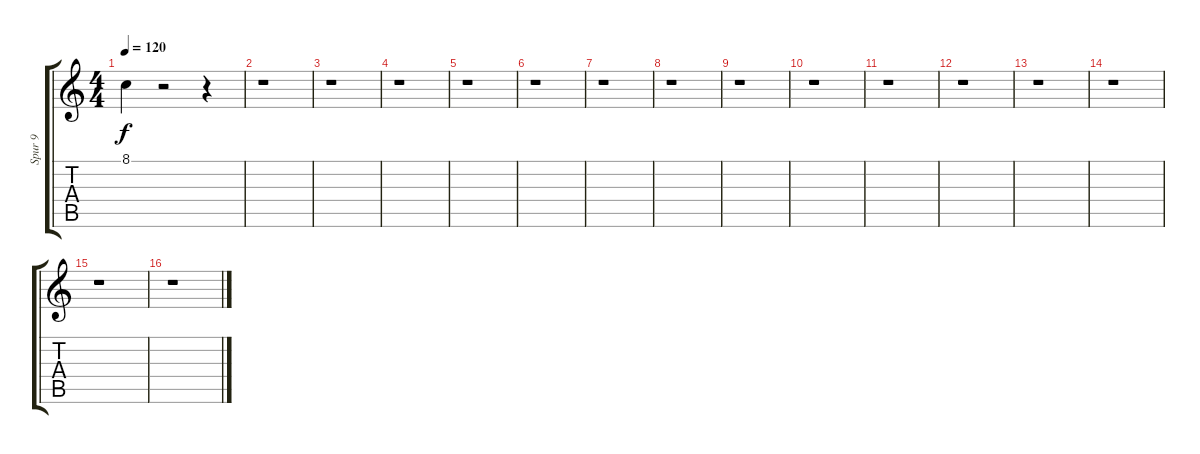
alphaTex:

\track ("Spur 9" "Spur 9") {instrument vibraphone}
\staff {score tabs}
\tuning (E4 B3 G3 D3 A2 E2) {hide}
\ts (4 4)
\tempo 120
\clef g2
\ks c
8.1.4{dy f} r.2 r.4 |
r.1 |
r.1 |
r.1 |
r.1 |
r.1 |
r.1 |
r.1 |
r.1 |
r.1 |
r.1 |
r.1 |
r.1 |
r.1 |
r.1 |
r.1
